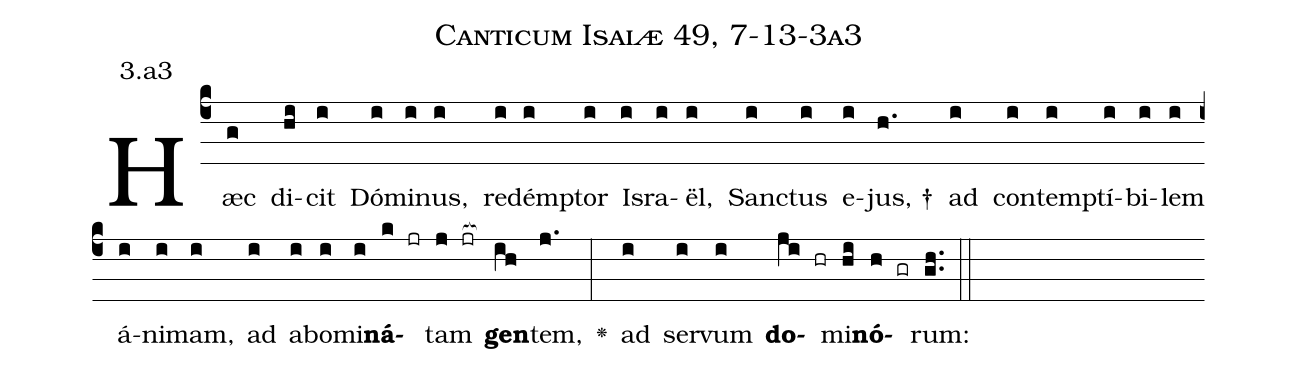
name: Canticum Isaiæ 49, 7-13-3a3;
annotation: 3.a3;
%%
(c4)Hæc(g) di(hi)cit(i) Dó(i)mi(i)nus,(i) re(i)dém(i)ptor(i) Is(i)ra(i)ël,(i) San(i)ctus(i) e(i)jus, †(h.) ad(i) con(i)tem(i)ptí(i)bi(i)lem(i) á(i)ni(i)mam,(i) ad(i) a(i)bo(i)mi(i)<b>ná</b>(k jr)tam(j jr[ocb:1{]) <b>gen</b>(ih[ocb:0}])tem,(j.) <v>\greheightstar</v>(:) ad(i) ser(i)vum(i) <b>do</b>(ji hr)mi(hi)<b>nó</b>(h gr)rum:(gh..) (::)


%E(i) u(i) o(ji) u(hi) a(h) e.(gh..) (::)
